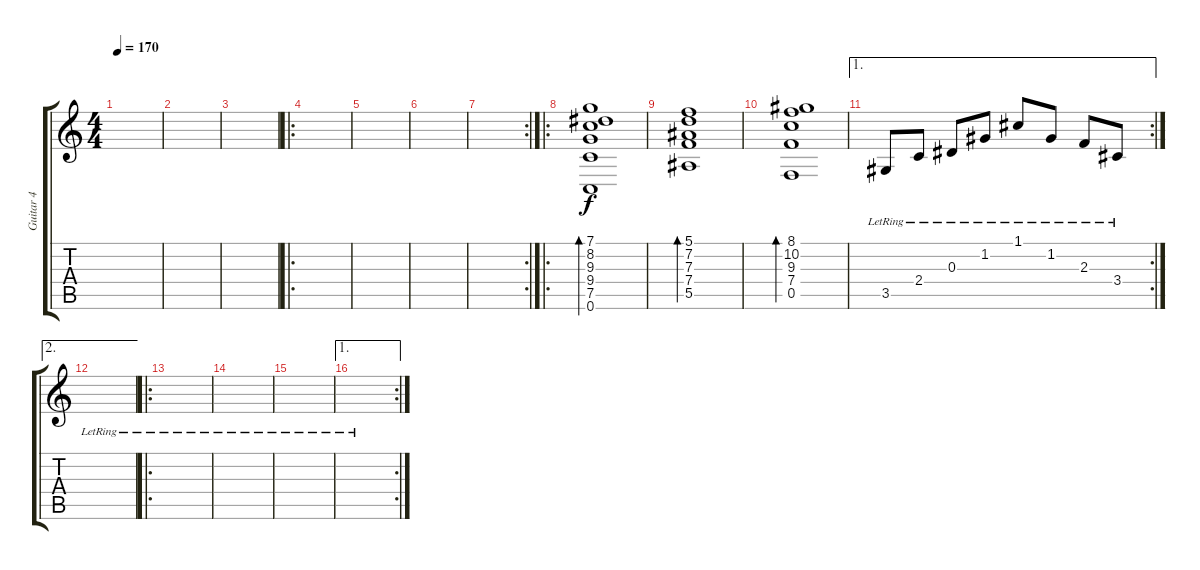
\track ("Guitar 4" "Guitar 4") {instrument acousticguitarsteel}
\staff {score tabs}
\tuning (C4 G3 Eb3 Bb2 F2 C2) {hide}
\ts (4 4)
\tempo 170
\clef g2
\ks c
|
|
|
\ro
|
|
|
\rc 2
|
\ro
(7.1 8.2 9.3 9.4 7.5 0.6).1{bd 120} |
(5.1 7.2 7.3 7.4 5.5).1{bd 240} |
(8.1 10.2 9.3 7.4 0.5).1{bd 240} |
\ae 1
\rc 2
3.5{lr}.8 2.4{lr}.8 0.3{lr}.8 1.2{lr}.8 1.1{lr}.8 1.2{lr}.8 2.3{lr}.8 3.4{lr}.8 |
\ae 2
|
\ro
|
|
|
\ae 1
\rc 2
